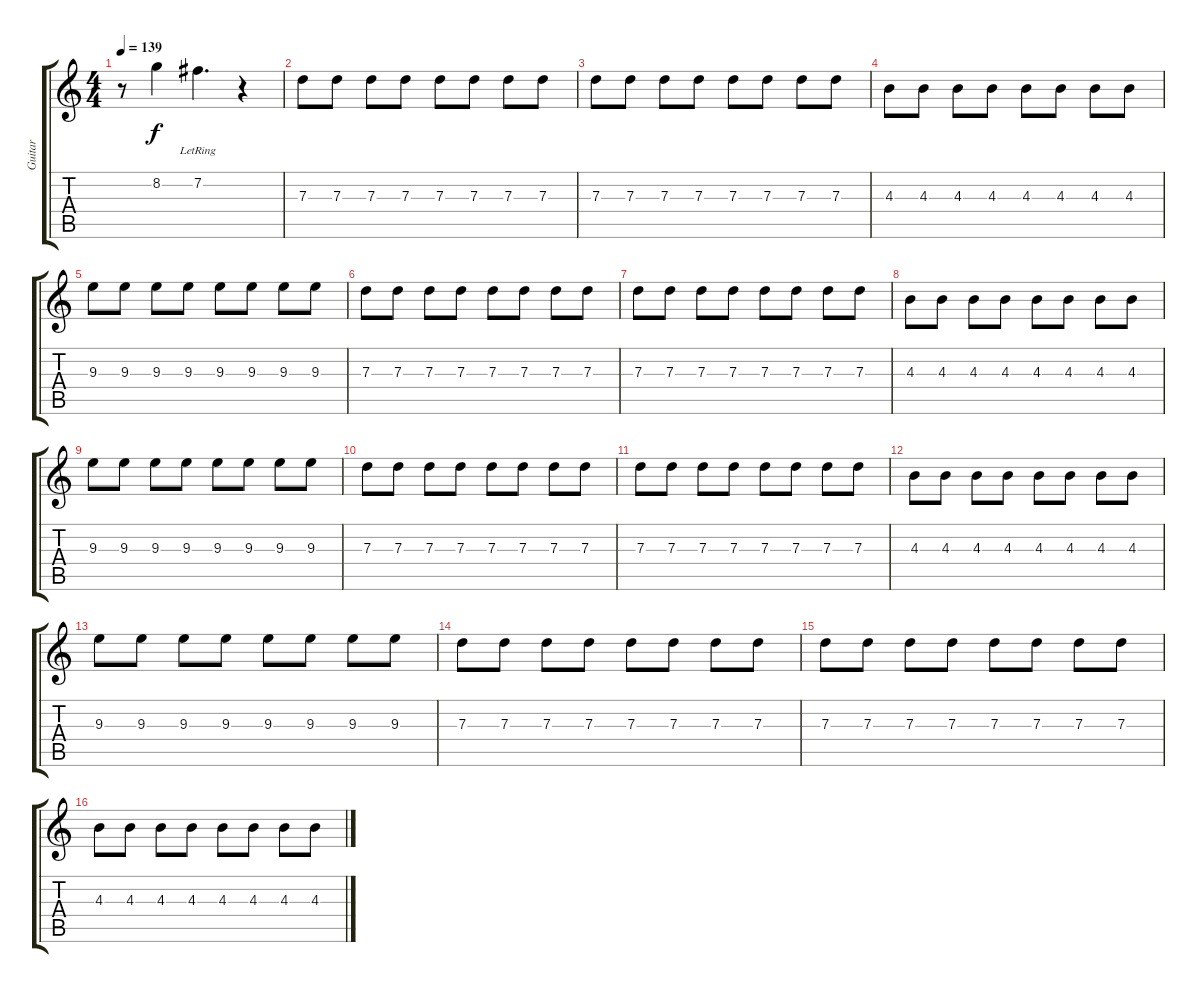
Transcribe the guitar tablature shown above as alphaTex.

\track ("Guitar" "Guitar") {instrument overdrivenguitar}
\staff {score tabs}
\tuning (E4 B3 G3 D3 A2 E2) {hide}
\ts (4 4)
\tempo 139
\clef g2
\ks c
r.8{dy f} 8.2.4 7.2{lr}.4{d} r.4 |
7.3.8 7.3.8 7.3.8 7.3.8 7.3.8 7.3.8 7.3.8 7.3.8 |
7.3.8 7.3.8 7.3.8 7.3.8 7.3.8 7.3.8 7.3.8 7.3.8 |
4.3.8 4.3.8 4.3.8 4.3.8 4.3.8 4.3.8 4.3.8 4.3.8 |
9.3.8 9.3.8 9.3.8 9.3.8 9.3.8 9.3.8 9.3.8 9.3.8 |
7.3.8 7.3.8 7.3.8 7.3.8 7.3.8 7.3.8 7.3.8 7.3.8 |
7.3.8 7.3.8 7.3.8 7.3.8 7.3.8 7.3.8 7.3.8 7.3.8 |
4.3.8 4.3.8 4.3.8 4.3.8 4.3.8 4.3.8 4.3.8 4.3.8 |
9.3.8 9.3.8 9.3.8 9.3.8 9.3.8 9.3.8 9.3.8 9.3.8 |
7.3.8 7.3.8 7.3.8 7.3.8 7.3.8 7.3.8 7.3.8 7.3.8 |
7.3.8 7.3.8 7.3.8 7.3.8 7.3.8 7.3.8 7.3.8 7.3.8 |
4.3.8 4.3.8 4.3.8 4.3.8 4.3.8 4.3.8 4.3.8 4.3.8 |
9.3.8 9.3.8 9.3.8 9.3.8 9.3.8 9.3.8 9.3.8 9.3.8 |
7.3.8 7.3.8 7.3.8 7.3.8 7.3.8 7.3.8 7.3.8 7.3.8 |
7.3.8 7.3.8 7.3.8 7.3.8 7.3.8 7.3.8 7.3.8 7.3.8 |
4.3.8 4.3.8 4.3.8 4.3.8 4.3.8 4.3.8 4.3.8 4.3.8
